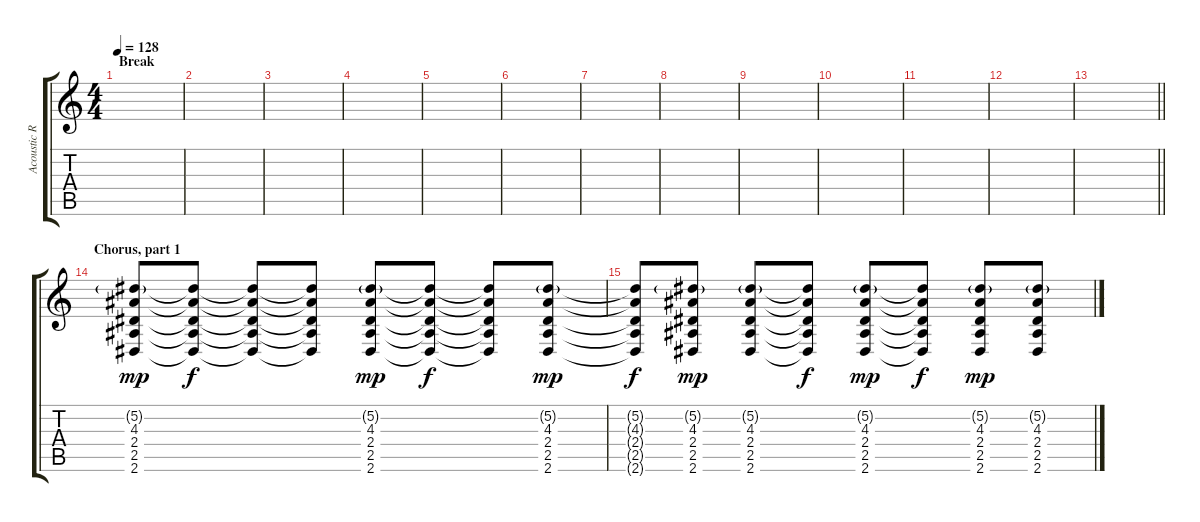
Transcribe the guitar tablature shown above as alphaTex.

\track ("Acoustic Rhytm Guitar [L]" "Acoustic R") {instrument acousticguitarsteel}
\staff {score tabs}
\tuning (Eb4 Bb3 Gb3 Db3 Ab2 Db2) {hide}
\ts (4 4)
\section ("" "Break")
\tempo 128
\clef g2
\ks c
|
|
|
|
|
|
|
|
|
|
|
|
\barLineRight lightlight
|
\section ("" "Chorus, part 1")
(5.2{g} 4.3 2.4 2.5 2.6).8{dy mp} (5.2{t} 4.3{t} 2.4{t} 2.5{t} 2.6{t}).8{dy f} (5.2{t} 4.3{t} 2.4{t} 2.5{t} 2.6{t}).8 (5.2{t} 4.3{t} 2.4{t} 2.5{t} 2.6{t}).8 (5.2{g} 4.3 2.4 2.5 2.6).8{dy mp} (5.2{t} 4.3{t} 2.4{t} 2.5{t} 2.6{t}).8{dy f} (5.2{t} 4.3{t} 2.4{t} 2.5{t} 2.6{t}).8 (5.2{g} 4.3 2.4 2.5 2.6).8{dy mp} |
(5.2{t} 4.3{t} 2.4{t} 2.5{t} 2.6{t}).8{dy f} (5.2{g} 4.3 2.4 2.5 2.6).8{dy mp} (5.2{g} 4.3 2.4 2.5 2.6).8 (5.2{t} 4.3{t} 2.4{t} 2.5{t} 2.6{t}).8{dy f} (5.2{g} 4.3 2.4 2.5 2.6).8{dy mp} (5.2{t} 4.3{t} 2.4{t} 2.5{t} 2.6{t}).8{dy f} (5.2{g} 4.3 2.4 2.5 2.6).8{dy mp} (5.2{g} 4.3 2.4 2.5 2.6).8
